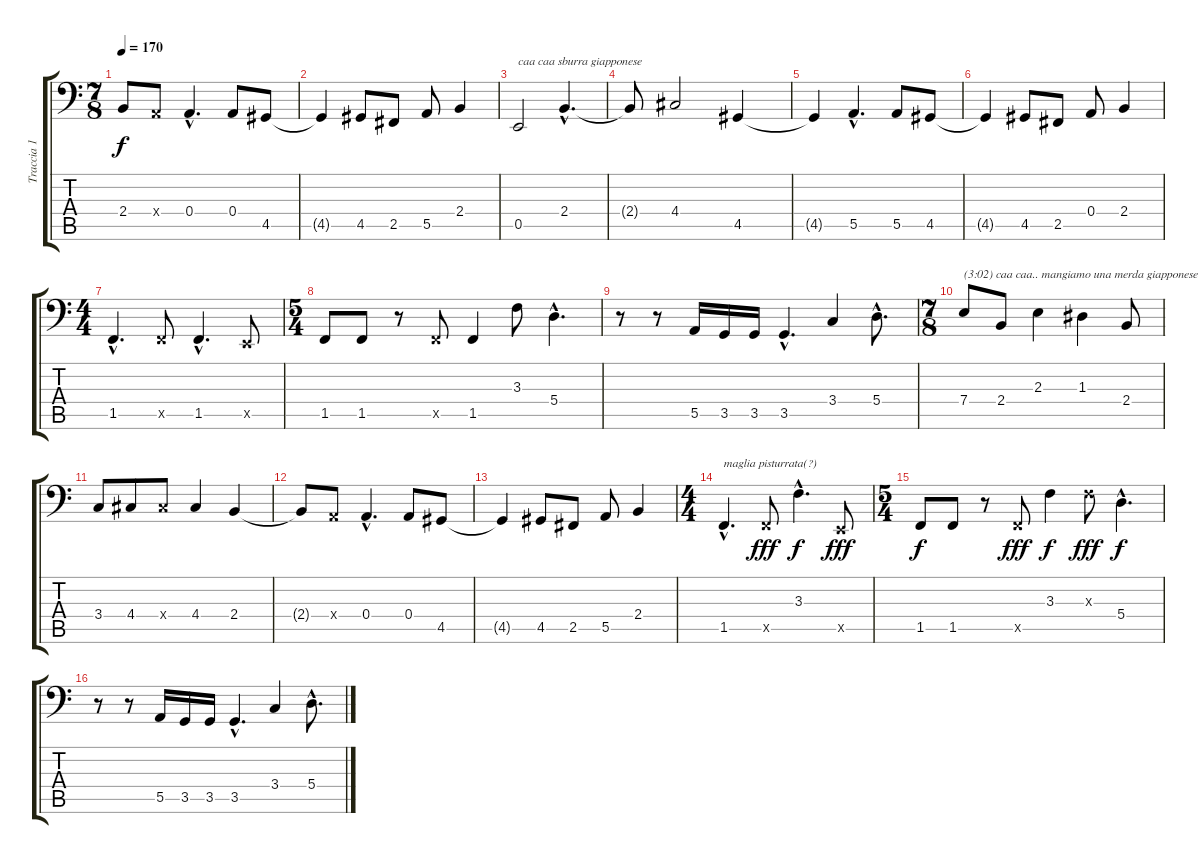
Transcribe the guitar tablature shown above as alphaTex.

\track ("Traccia 1" "Traccia 1") {instrument electricbassfinger}
\staff {score tabs}
\tuning (C3 G2 D2 A1 E1 B0) {hide}
\ts (7 8)
\tempo 170
\clef f4
\ks c
2.4{t}.8{dy f} 0.4{x}.8 0.4{hac}.4{d} 0.4.8 4.5.8 |
4.5{t}.4 4.5.8 2.5.8 5.5.8 2.4.4 |
0.5.2{txt "caa caa sburra giapponese"} 2.4{hac}.4{d} |
2.4{t}.8 4.4.2 4.5.4 |
4.5{t}.4 5.5{hac}.4{d} 5.5.8 4.5.8 |
4.5{t}.4 4.5.8 2.5.8 0.4.8 2.4.4 |
\ts (4 4)
1.5{hac}.4{d} 1.5{x}.8 1.5{hac}.4{d} 0.5{x}.8 |
\ts (5 4)
1.5.8 1.5.8 r.8 1.5{x}.8 1.5.4 3.3.8 5.4{hac}.4{d} |
r.8 r.8 5.5.16 3.5.16 3.5.16 3.5{hac}.4{d} 3.4.4 5.4{hac}.8{d} |
\ts (7 8)
7.4.8{txt "(3:02) caa caa.. mangiamo una merda giapponese"} 2.4.8 2.3.4 1.3.4 2.4.8 |
3.4.8 4.4.8 4.4{x}.8 4.4.4 2.4.4 |
2.4{t}.8 0.4{x}.8 0.4{hac}.4{d} 0.4.8 4.5.8 |
4.5{t}.4 4.5.8 2.5.8 5.5.8 2.4.4 |
\ts (4 4)
1.5{hac}.4{d txt "maglia pisturrata(?)"} 1.5{x}.8{dy fff} 3.3{hac}.4{d dy f} 0.5{x}.8{dy fff} |
\ts (5 4)
1.5.8{dy f} 1.5.8 r.8 1.5{x}.8{dy fff} 3.3.4{dy f} 3.3{x}.8{dy fff} 5.4{hac}.4{d dy f} |
r.8 r.8 5.5.16 3.5.16 3.5.16 3.5{hac}.4{d} 3.4.4 5.4{hac}.8{d}
